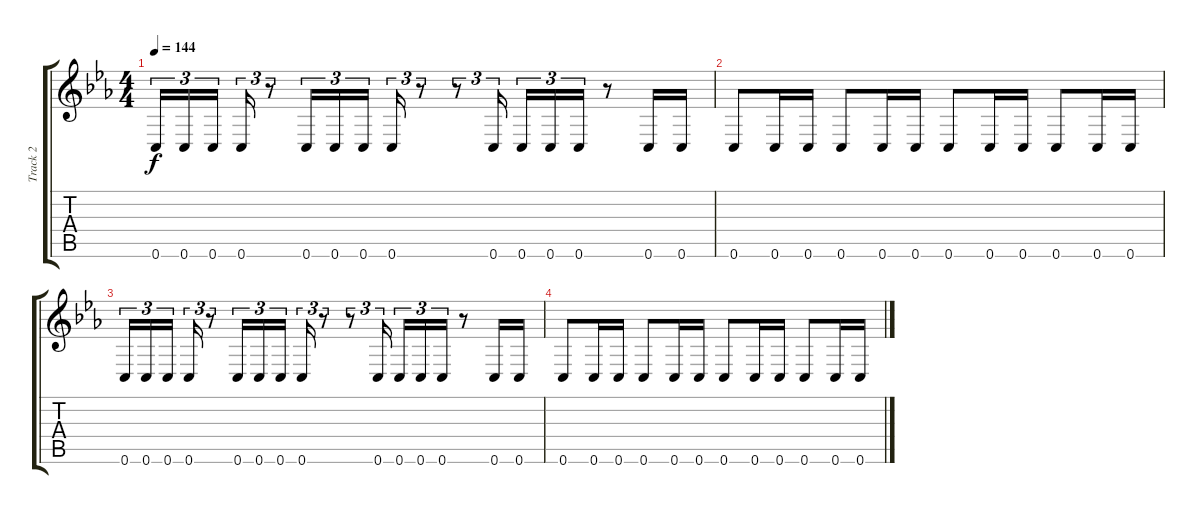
\track ("Track 2" "Track 2") {instrument overdrivenguitar}
\staff {score tabs}
\tuning (D4 A3 F3 C3 G2 C2) {hide}
\ts (4 4)
\tempo 144
\clef g2
\ks cminor
0.6.16{tu (3 2) dy f} 0.6.16{tu (3 2)} 0.6.16{tu (3 2) beam splitsecondary} 0.6.16{tu (3 2)} r.8{tu (3 2)} 0.6.16{tu (3 2)} 0.6.16{tu (3 2)} 0.6.16{tu (3 2) beam splitsecondary} 0.6.16{tu (3 2)} r.8{tu (3 2)} r.8{tu (3 2)} 0.6.16{tu (3 2) beam splitsecondary} 0.6.16{tu (3 2)} 0.6.16{tu (3 2)} 0.6.16{tu (3 2)} r.8 0.6.16 0.6.16 |
0.6.8 0.6.16 0.6.16 0.6.8 0.6.16 0.6.16 0.6.8 0.6.16 0.6.16 0.6.8 0.6.16 0.6.16 |
0.6.16{tu (3 2)} 0.6.16{tu (3 2)} 0.6.16{tu (3 2) beam splitsecondary} 0.6.16{tu (3 2)} r.8{tu (3 2)} 0.6.16{tu (3 2)} 0.6.16{tu (3 2)} 0.6.16{tu (3 2) beam splitsecondary} 0.6.16{tu (3 2)} r.8{tu (3 2)} r.8{tu (3 2)} 0.6.16{tu (3 2) beam splitsecondary} 0.6.16{tu (3 2)} 0.6.16{tu (3 2)} 0.6.16{tu (3 2)} r.8 0.6.16 0.6.16 |
0.6.8 0.6.16 0.6.16 0.6.8 0.6.16 0.6.16 0.6.8 0.6.16 0.6.16 0.6.8 0.6.16 0.6.16
